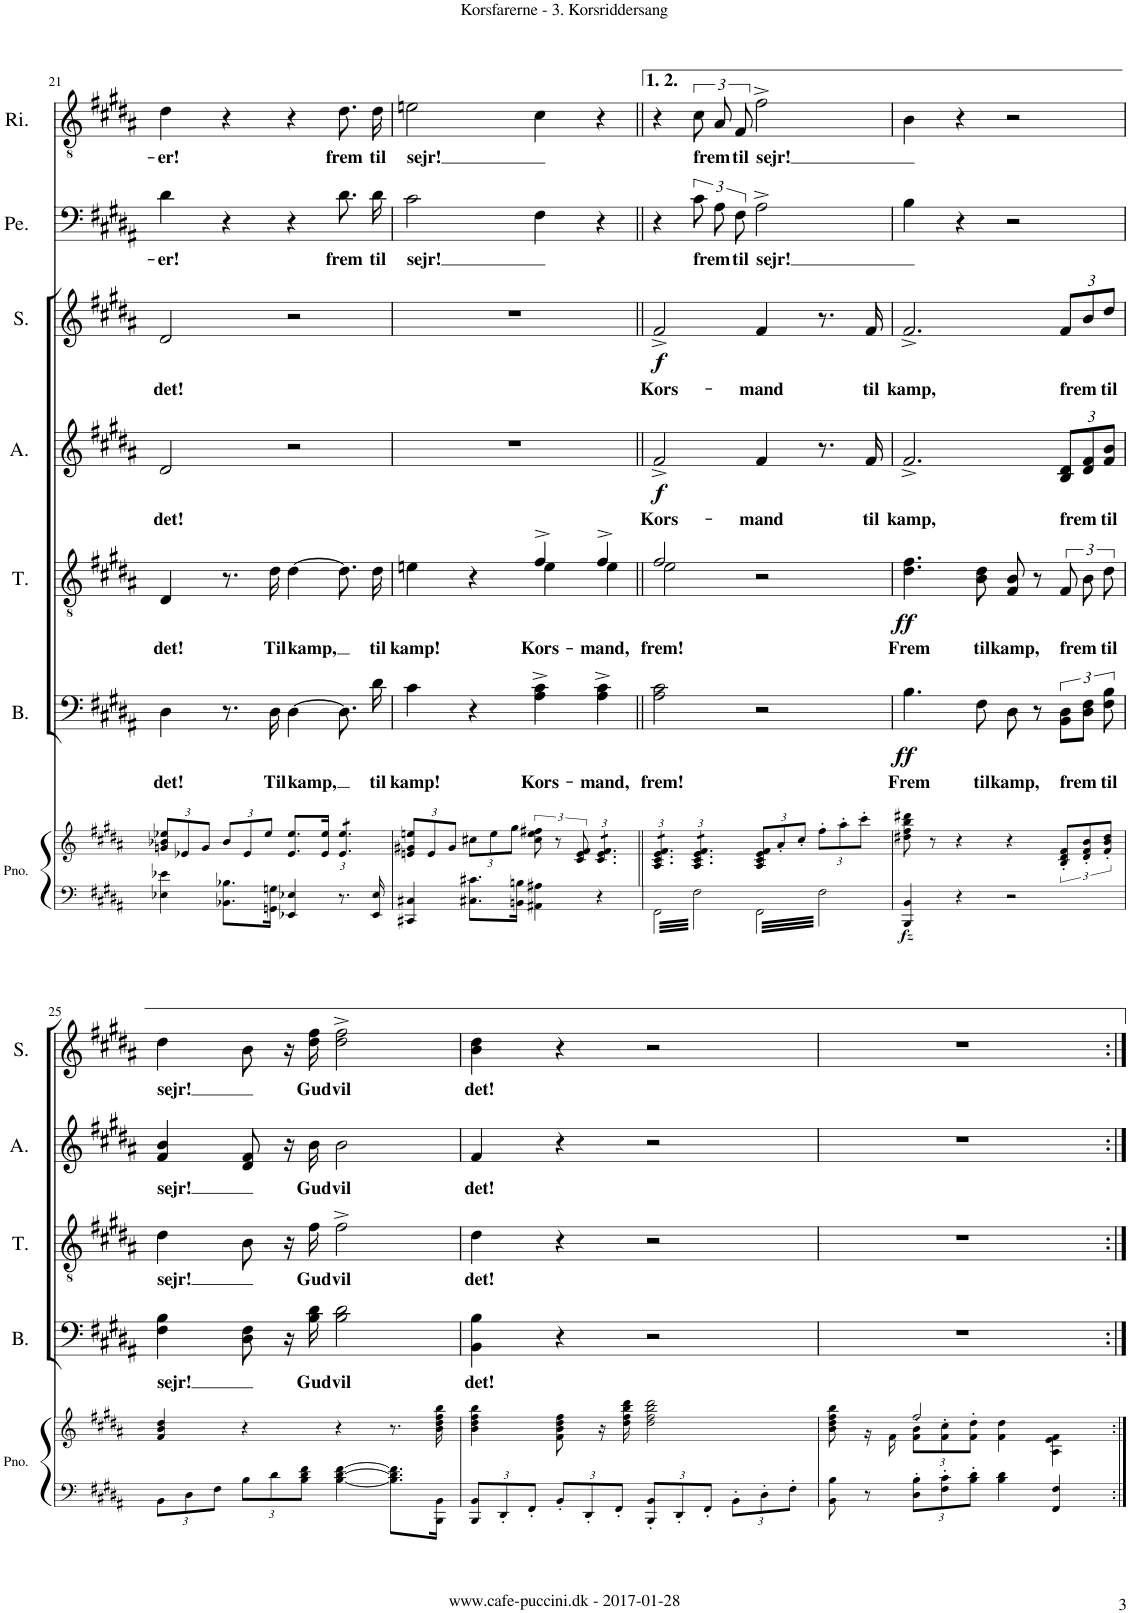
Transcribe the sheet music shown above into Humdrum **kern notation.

**kern	**kern	**dynam	**kern	**text	**dynam	**kern	**text	**dynam	**kern	**text	**dynam	**kern	**text	**dynam	**kern	**text	**kern	**text
*part7	*part7	*part7	*part6	*part6	*part6	*part5	*part5	*part5	*part4	*part4	*part4	*part3	*part3	*part3	*part2	*part2	*part1	*part1
*staff8	*staff7	*staff7/8	*staff6	*staff6	*staff6	*staff5	*staff5	*staff5	*staff4	*staff4	*staff4	*staff3	*staff3	*staff3	*staff2	*staff2	*staff1	*staff1
*I"Piano	*	*	*I"Bass	*	*	*I"Tenor	*	*	*I"Alto	*	*	*I"Soprano	*	*	*I"Peter Eremit	*	*I"Rinaldo	*
*I'Pno.	*	*	*I'B.	*	*	*I'T.	*	*	*I'A.	*	*	*I'S.	*	*	*I'Pe.	*	*I'Ri.	*
!!LO:PB:g=z
*clefF4	*clefG2	*	*clefF4	*	*	*clefGv2	*	*	*clefG2	*	*	*clefG2	*	*	*clefF4	*	*clefGv2	*
*	*	*	*Trd1c2	*	*	*	*	*	*	*	*	*	*	*	*	*	*	*
*k[f#c#g#d#a#]	*k[f#c#g#d#a#]	*	*k[f#c#g#d#a#]	*	*	*k[f#c#g#d#a#]	*	*	*k[f#c#g#d#a#]	*	*	*k[f#c#g#d#a#]	*	*	*k[f#c#g#d#a#]	*	*k[f#c#g#d#a#]	*
*M4/4	*M4/4	*	*M4/4	*	*	*M4/4	*	*	*M4/4	*	*	*M4/4	*	*	*M4/4	*	*M4/4	*
*met(c)	*met(c)	*	*met(c)	*	*	*met(c)	*	*	*met(c)	*	*	*met(c)	*	*	*met(c)	*	*met(c)	*
*	*Xbrackettup	*	*	*	*	*	*	*	*	*	*	*	*	*	*	*	*	*
=21	=21	=21	=21	=21	=21	=21	=21	=21	=21	=21	=21	=21	=21	=21	=21	=21	=21	=21
!	!	!	!	!LO:LY:b	!	!	!LO:LY:b	!	!	!LO:LY:b	!	!	!LO:LY:b	!	!	!LO:LY:b	!	!LO:LY:b
4E-X\ 4e-X\	12gn/ 12b-X/ 12ee-X/L	.	4D#\	det!	.	4D#/	det!	.	2d#/	det!	.	2d#/	det!	.	4d#\	-er!	4d#\	-er!
.	12e-X/	.	.	.	.	.	.	.	.	.	.	.	.	.	.	.	.	.
.	12g/J	.	.	.	.	.	.	.	.	.	.	.	.	.	.	.	.	.
8.BB-X\ 8.B-X\L	12b-/L	.	8.r	.	.	8.r	.	.	.	.	.	.	.	.	4r	.	4r	.
.	12e-/	.	.	.	.	.	.	.	.	.	.	.	.	.	.	.	.	.
.	12ee-/J	.	.	.	.	.	.	.	.	.	.	.	.	.	.	.	.	.
!	!	!	!	!LO:LY:b	!	!	!LO:LY:b	!	!	!	!	!	!	!	!	!	!	!
16GGn\ 16Gn\Jk	.	.	16D#\	Til	.	16d#\	Til	.	.	.	.	.	.	.	.	.	.	.
!	!	!	!	!LO:LY:b	!	!	!LO:LY:b	!	!	!	!	!	!	!	!	!	!	!
4EE-X/ 4E-X/	8.e-/ 8.ee-/L	.	[4D#\	kamp,	.	[4d#\	kamp,	.	2r	.	.	2r	.	.	4r	.	4r	.
.	16e-/ 16ee-/Jk	.	.	.	.	.	.	.	.	.	.	.	.	.	.	.	.	.
!	!	!	!	!	!	!	!	!	!	!	!	!	!	!	!	!LO:LY:b	!	!LO:LY:b
*	*tremolo	*	*	*	*	*	*	*	*	*	*	*	*	*	*	*	*	*
8.r	12e-/ 12ee-/L	.	8.D#\]	.	.	8.d#\L]	.	.	.	.	.	.	.	.	8.d#\L	frem	8.d#\L	frem
.	12e-/ 12ee-/	.	.	.	.	.	.	.	.	.	.	.	.	.	.	.	.	.
.	12e-/ 12ee-/J	.	.	.	.	.	.	.	.	.	.	.	.	.	.	.	.	.
*	*Xtremolo	*	*	*	*	*	*	*	*	*	*	*	*	*	*	*	*	*
!	!	!	!	!LO:LY:b	!	!	!LO:LY:b	!	!	!	!	!	!	!	!	!LO:LY:b	!	!LO:LY:b
16EE-/ 16E-/	.	.	16d#\	til	.	16d#\Jk	til	.	.	.	.	.	.	.	16d#\Jk	til	16d#\Jk	til
=22	=22	=22	=22	=22	=22	=22	=22	=22	=22	=22	=22	=22	=22	=22	=22	=22	=22	=22
!	!	!	!	!LO:LY:b	!	!	!LO:LY:b	!	!	!	!	!	!	!	!	!LO:LY:b	!	!LO:LY:b
*	*	*	*	*	*	*^	*	*	*	*	*	*	*	*	*	*	*	*
4CC#X/ 4C#X/	12en/ 12g#X/ 12een/L	.	4c#\	kamp!	.	4en\	2ryy	kamp!	.	1r	.	.	1r	.	.	2c#\	-sejr!	2en\	-sejr!
.	12e/	.	.	.	.	.	.	.	.	.	.	.	.	.	.	.	.	.	.
.	12g#/J	.	.	.	.	.	.	.	.	.	.	.	.	.	.	.	.	.	.
8.C#X\ 8.c#X\L	12cc#X\L	.	4r	.	.	4r	.	.	.	.	.	.	.	.	.	.	.	.	.
.	12ee\	.	.	.	.	.	.	.	.	.	.	.	.	.	.	.	.	.	.
.	12gg#\J	.	.	.	.	.	.	.	.	.	.	.	.	.	.	.	.	.	.
16BBn\ 16Bn\Jk	.	.	.	.	.	.	.	.	.	.	.	.	.	.	.	.	.	.	.
*	*brackettup	*	*	*	*	*	*	*	*	*	*	*	*	*	*	*	*	*	*
!	!	!	!	!LO:LY:b	!	!	!	!LO:LY:b	!	!	!	!	!	!	!	!	!	!	!
4AA#X\ 4A#X\	12cc#\ 12ee\ 12ff#X\	.	4A#\^ 4c#\^	Kors-	.	4f#^/	4e\	Kors-	.	.	.	.	.	.	.	4F#\	.	4c#\	.
.	12r	.	.	.	.	.	.	.	.	.	.	.	.	.	.	.	.	.	.
.	12c#/ 12e/ 12f#/	.	.	.	.	.	.	.	.	.	.	.	.	.	.	.	.	.	.
!	!	!	!	!LO:LY:b	!	!	!	!LO:LY:b	!	!	!	!	!	!	!	!	!	!	!
*	*tremolo	*	*	*	*	*	*	*	*	*	*	*	*	*	*	*	*	*	*
4r	12c#/ 12e/ 12f#/L	.	4A#\^ 4c#\^	-mand,	.	4f#^/	4e\	-mand,	.	.	.	.	.	.	.	4r	.	4r	.
.	12c#/ 12e/ 12f#/	.	.	.	.	.	.	.	.	.	.	.	.	.	.	.	.	.	.
.	12c#/ 12e/ 12f#/J	.	.	.	.	.	.	.	.	.	.	.	.	.	.	.	.	.	.
=23||	=23||	=23||	=23||	=23||	=23||	=23||	=23||	=23||	=23||	=23||	=23||	=23||	=23||	=23||	=23||	=23||	=23||	=23||	=23||
!	!	!	!	!LO:LY:b	!	!	!	!LO:LY:b	!	!	!LO:LY:b	!LO:DY:b	!	!LO:LY:b	!LO:DY:b	!	!	!	!
6.FF#\	12A#/ 12c#/ 12e/ 12f#/L	.	2A#\ 2c#\	frem!	.	2f#/	2e\	frem!	.	2f#^/	Kors-	f	2f#^/	Kors-	f	4r	.	4r	.
.	12A#/ 12c#/ 12e/ 12f#/	.	.	.	.	.	.	.	.	.	.	.	.	.	.	.	.	.	.
.	12A#/ 12c#/ 12e/ 12f#/J	.	.	.	.	.	.	.	.	.	.	.	.	.	.	.	.	.	.
!	!	!	!	!	!	!	!	!	!	!	!	!	!	!	!	!	!LO:LY:b	!	!LO:LY:b
6.F#\	12A#/ 12c#/ 12e/ 12f#/L	.	.	.	.	.	.	.	.	.	.	.	.	.	.	12c#\L	frem	12c#/L	frem
.	12A#/ 12c#/ 12e/ 12f#/	.	.	.	.	.	.	.	.	.	.	.	.	.	.	12A#\	.	12A#/	.
!	!	!	!	!	!	!	!	!	!	!	!	!	!	!	!	!	!LO:LY:b	!	!LO:LY:b
.	12A#/ 12c#/ 12e/ 12f#/J	.	.	.	.	.	.	.	.	.	.	.	.	.	.	12F#\J	til	12F#/J	til
*	*Xtremolo	*	*	*	*	*	*	*	*	*	*	*	*	*	*	*	*	*	*
*	*Xbrackettup	*	*	*	*	*	*	*	*	*	*	*	*	*	*	*	*	*	*
!	!	!	!	!	!	!	!	!	!	!	!LO:LY:b	!	!	!LO:LY:b	!	!	!LO:LY:b	!	!LO:LY:b
6.FF#\	12A#/ 12c#/ 12e/ 12f#/L	.	2r	.	.	2r	2ryy	.	.	4f#/	-mand	.	4f#/	-mand	.	2A#^\	sejr!	2f#^\	sejr!
.	12a#'/	.	.	.	.	.	.	.	.	.	.	.	.	.	.	.	.	.	.
.	12cc#'/J	.	.	.	.	.	.	.	.	.	.	.	.	.	.	.	.	.	.
6.F#\	12ff#'\L	.	.	.	.	.	.	.	.	8.r	.	.	8.r	.	.	.	.	.	.
.	12aa#'\	.	.	.	.	.	.	.	.	.	.	.	.	.	.	.	.	.	.
.	12ccc#'\J	.	.	.	.	.	.	.	.	.	.	.	.	.	.	.	.	.	.
!	!	!	!	!	!	!	!	!	!	!	!LO:LY:b	!	!	!LO:LY:b	!	!	!	!	!
.	.	.	.	.	.	.	.	.	.	16f#/	til	.	16f#/	til	.	.	.	.	.
*	*	*	*	*	*	*v	*v	*	*	*	*	*	*	*	*	*	*	*	*
=24	=24	=24	=24	=24	=24	=24	=24	=24	=24	=24	=24	=24	=24	=24	=24	=24	=24	=24
!	!	!LO:DY:b=2	!	!LO:LY:b	!LO:DY:b	!	!LO:LY:b	!LO:DY:b	!	!LO:LY:b	!	!	!LO:LY:b	!	!	!	!	!
4BBB/ 4BB/	8dd#X\ 8ff#\ 8bb\ 8ddd#X\	fz	4.B\	Frem	ff	4.d#\ 4.f#\	Frem	ff	2.f#^/	kamp,	.	2.f#^/	kamp,	.	4B\	.	4B\	.
.	8r	.	.	.	.	.	.	.	.	.	.	.	.	.	.	.	.	.
4r	4r	.	.	.	.	.	.	.	.	.	.	.	.	.	4r	.	4r	.
!	!	!	!	!LO:LY:b	!	!	!LO:LY:b	!	!	!	!	!	!	!	!	!	!	!
.	.	.	8F#\	til	.	8B\ 8d#\	til	.	.	.	.	.	.	.	.	.	.	.
!	!	!	!	!LO:LY:b	!	!	!LO:LY:b	!	!	!	!	!	!	!	!	!	!	!
2r	4r	.	8D#\	kamp,	.	8F#/ 8B/	kamp,	.	.	.	.	.	.	.	2r	.	2r	.
.	.	.	8r	.	.	8r	.	.	.	.	.	.	.	.	.	.	.	.
*	*brackettup	*	*	*	*	*	*	*	*	*	*	*	*	*	*	*	*	*
!	!	!	!	!LO:LY:b	!	!	!LO:LY:b	!	!	!	!	!	!	!	!	!	!	!
*	*	*	*	*	*	*	*	*	*Xbrackettup	*	*	*	*	*	*	*	*	*
!	!	!	!	!	!	!	!	!	!	!LO:LY:b	!	!	!	!	!	!	!	!
*	*	*	*	*	*	*	*	*	*	*	*	*Xbrackettup	*	*	*	*	*	*
!	!	!	!	!	!	!	!	!	!	!	!	!	!LO:LY:b	!	!	!	!	!
.	12B/' 12d#/' 12f#/'L	.	12BB\ 12D#\L	frem	.	12F#/L	frem	.	12B/ 12d#/L	frem	.	12f#/L	frem	.	.	.	.	.
.	12d#/' 12f#/' 12b/'	.	12D#\ 12F#\J	.	.	12B/	.	.	12d#/ 12f#/	.	.	12b/	.	.	.	.	.	.
!	!	!	!	!LO:LY:b	!	!	!LO:LY:b	!	!	!LO:LY:b	!	!	!LO:LY:b	!	!	!	!	!
.	12f#/' 12b/' 12dd#/'J	.	12F#\ 12B\	til	.	12d#/J	til	.	12f#/ 12b/J	til	.	12dd#/J	til	.	.	.	.	.
!!LO:LB:g=z
=25	=25	=25	=25	=25	=25	=25	=25	=25	=25	=25	=25	=25	=25	=25	=25	=25	=25	=25
*Xbrackettup	*	*	*	*	*	*	*	*	*	*	*	*	*	*	*	*	*	*
!	!	!	!	!LO:LY:b	!	!	!LO:LY:b	!	!	!LO:LY:b	!	!	!LO:LY:b	!	!	!	!	!
12BB\L	4f#/ 4b/ 4dd#/	.	4F#\ 4B\	sejr!	.	4d#\	sejr!	.	4f#/ 4b/	sejr!	.	4dd#\	sejr!	.	1r	.	1r	.
12D#\	.	.	.	.	.	.	.	.	.	.	.	.	.	.	.	.	.	.
12F#\J	.	.	.	.	.	.	.	.	.	.	.	.	.	.	.	.	.	.
12B\L	4r	.	8D#\ 8F#\	.	.	8B\	.	.	8d#/ 8f#/	.	.	8b\	.	.	.	.	.	.
12d#\	.	.	.	.	.	.	.	.	.	.	.	.	.	.	.	.	.	.
.	.	.	16r	.	.	16r	.	.	16r	.	.	16r	.	.	.	.	.	.
12B\ 12d#\ 12f#\J	.	.	.	.	.	.	.	.	.	.	.	.	.	.	.	.	.	.
!	!	!	!	!LO:LY:b	!	!	!LO:LY:b	!	!	!LO:LY:b	!	!	!LO:LY:b	!	!	!	!	!
.	.	.	16B\ 16d#\	Gud	.	16f#\	Gud	.	16b\	Gud	.	16dd#\ 16ff#\	Gud	.	.	.	.	.
!	!	!	!	!LO:LY:b	!	!	!LO:LY:b	!	!	!LO:LY:b	!	!	!LO:LY:b	!	!	!	!	!
[4B\ [4d#\ [4f#\	4r	.	2B\ 2d#\	vil	.	2f#^\	vil	.	2b\	vil	.	2dd#\^ 2ff#\^	vil	.	.	.	.	.
8.B\] 8.d#\] 8.f#\]L	8.r	.	.	.	.	.	.	.	.	.	.	.	.	.	.	.	.	.
16BBB\ 16BB\Jk	16b\ 16dd#\ 16ff#\ 16bb\	.	.	.	.	.	.	.	.	.	.	.	.	.	.	.	.	.
=26	=26	=26	=26	=26	=26	=26	=26	=26	=26	=26	=26	=26	=26	=26	=26	=26	=26	=26
!	!	!	!	!LO:LY:b	!	!	!LO:LY:b	!	!	!LO:LY:b	!	!	!LO:LY:b	!	!	!	!	!
12BBB/ 12BB/L	4b\ 4dd#\ 4ff#\ 4bb\	.	4BB\ 4B\	det!	.	4d#\	det!	.	4f#/	det!	.	4b\ 4dd#\	det!	.	1r	.	1r	.
12DD#'/	.	.	.	.	.	.	.	.	.	.	.	.	.	.	.	.	.	.
12FF#'/J	.	.	.	.	.	.	.	.	.	.	.	.	.	.	.	.	.	.
12BB'/L	8f#\ 8b\ 8dd#\ 8ff#\	.	4r	.	.	4r	.	.	4r	.	.	4r	.	.	.	.	.	.
12DD#'/	.	.	.	.	.	.	.	.	.	.	.	.	.	.	.	.	.	.
.	16r	.	.	.	.	.	.	.	.	.	.	.	.	.	.	.	.	.
12FF#'/J	.	.	.	.	.	.	.	.	.	.	.	.	.	.	.	.	.	.
.	16dd#\ 16ff#\ 16bb\ 16ddd#\	.	.	.	.	.	.	.	.	.	.	.	.	.	.	.	.	.
12BBB/' 12BB/'L	2dd#\ 2ff#\ 2bb\ 2ddd#\	.	2r	.	.	2r	.	.	2r	.	.	2r	.	.	.	.	.	.
12DD#'/	.	.	.	.	.	.	.	.	.	.	.	.	.	.	.	.	.	.
12FF#'/J	.	.	.	.	.	.	.	.	.	.	.	.	.	.	.	.	.	.
12BB'\L	.	.	.	.	.	.	.	.	.	.	.	.	.	.	.	.	.	.
12D#'\	.	.	.	.	.	.	.	.	.	.	.	.	.	.	.	.	.	.
12F#'\J	.	.	.	.	.	.	.	.	.	.	.	.	.	.	.	.	.	.
=27	=27	=27	=27	=27	=27	=27	=27	=27	=27	=27	=27	=27	=27	=27	=27	=27	=27	=27
*	*^	*	*	*	*	*	*	*	*	*	*	*	*	*	*	*	*	*
8BB\ 8B\	4ryy	8b\ 8dd#\ 8ff#\ 8bb\	.	1r	.	.	1r	.	.	1r	.	.	1r	.	.	1r	.	1r	.
8r	.	16r	.	.	.	.	.	.	.	.	.	.	.	.	.	.	.	.	.
.	.	16f#\	.	.	.	.	.	.	.	.	.	.	.	.	.	.	.	.	.
*	*	*Xbrackettup	*	*	*	*	*	*	*	*	*	*	*	*	*	*	*	*	*
12D#\' 12B\'L	2ff#/	12f#\'> 12b\'>L	.	.	.	.	.	.	.	.	.	.	.	.	.	.	.	.	.
12F#\' 12c#\'	.	12f#\'> 12cc#\'>	.	.	.	.	.	.	.	.	.	.	.	.	.	.	.	.	.
12B\' 12d#\'J	.	12f#\'> 12dd#\'>J	.	.	.	.	.	.	.	.	.	.	.	.	.	.	.	.	.
4B\ 4d#\	.	4f#\ 4dd#\	.	.	.	.	.	.	.	.	.	.	.	.	.	.	.	.	.
4FF#/ 4F#/	4ryy	4A#\ 4e\ 4f#\	.	.	.	.	.	.	.	.	.	.	.	.	.	.	.	.	.
*	*v	*v	*	*	*	*	*	*	*	*	*	*	*	*	*	*	*	*	*
=:|!	=:|!	=:|!	=:|!	=:|!	=:|!	=:|!	=:|!	=:|!	=:|!	=:|!	=:|!	=:|!	=:|!	=:|!	=:|!	=:|!	=:|!	=:|!
*-	*-	*-	*-	*-	*-	*-	*-	*-	*-	*-	*-	*-	*-	*-	*-	*-	*-	*-
